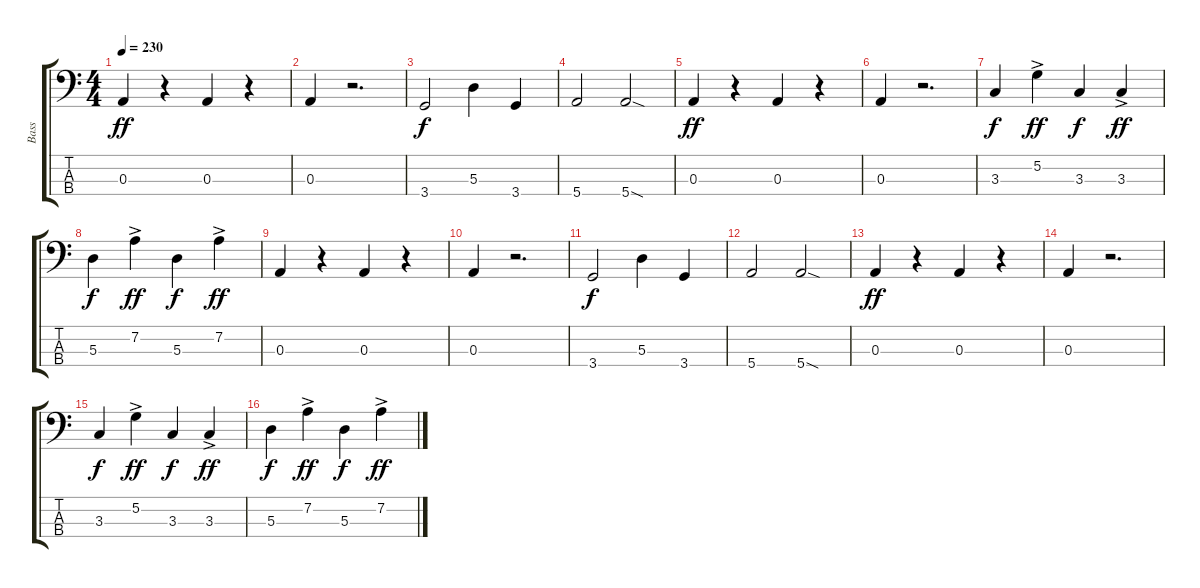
\track ("Bass" "Bass") {instrument electricbassfinger}
\staff {score tabs}
\tuning (G2 D2 A1 E1) {hide}
\ts (4 4)
\tempo 230
\clef f4
\ks c
0.3.4{dy ff} r.4 0.3.4 r.4 |
0.3.4 r.2{d} |
3.4.2{dy f} 5.3.4 3.4.4 |
5.4.2 5.4{sod}.2 |
0.3.4{dy ff} r.4 0.3.4 r.4 |
0.3.4 r.2{d} |
3.3.4{dy f} 5.2{ac}.4{dy ff} 3.3.4{dy f} 3.3{ac}.4{dy ff} |
5.3.4{dy f} 7.2{ac}.4{dy ff} 5.3.4{dy f} 7.2{ac}.4{dy ff} |
0.3.4 r.4 0.3.4 r.4 |
0.3.4 r.2{d} |
3.4.2{dy f} 5.3.4 3.4.4 |
5.4.2 5.4{sod}.2 |
0.3.4{dy ff} r.4 0.3.4 r.4 |
0.3.4 r.2{d} |
3.3.4{dy f} 5.2{ac}.4{dy ff} 3.3.4{dy f} 3.3{ac}.4{dy ff} |
5.3.4{dy f} 7.2{ac}.4{dy ff} 5.3.4{dy f} 7.2{ac}.4{dy ff}
